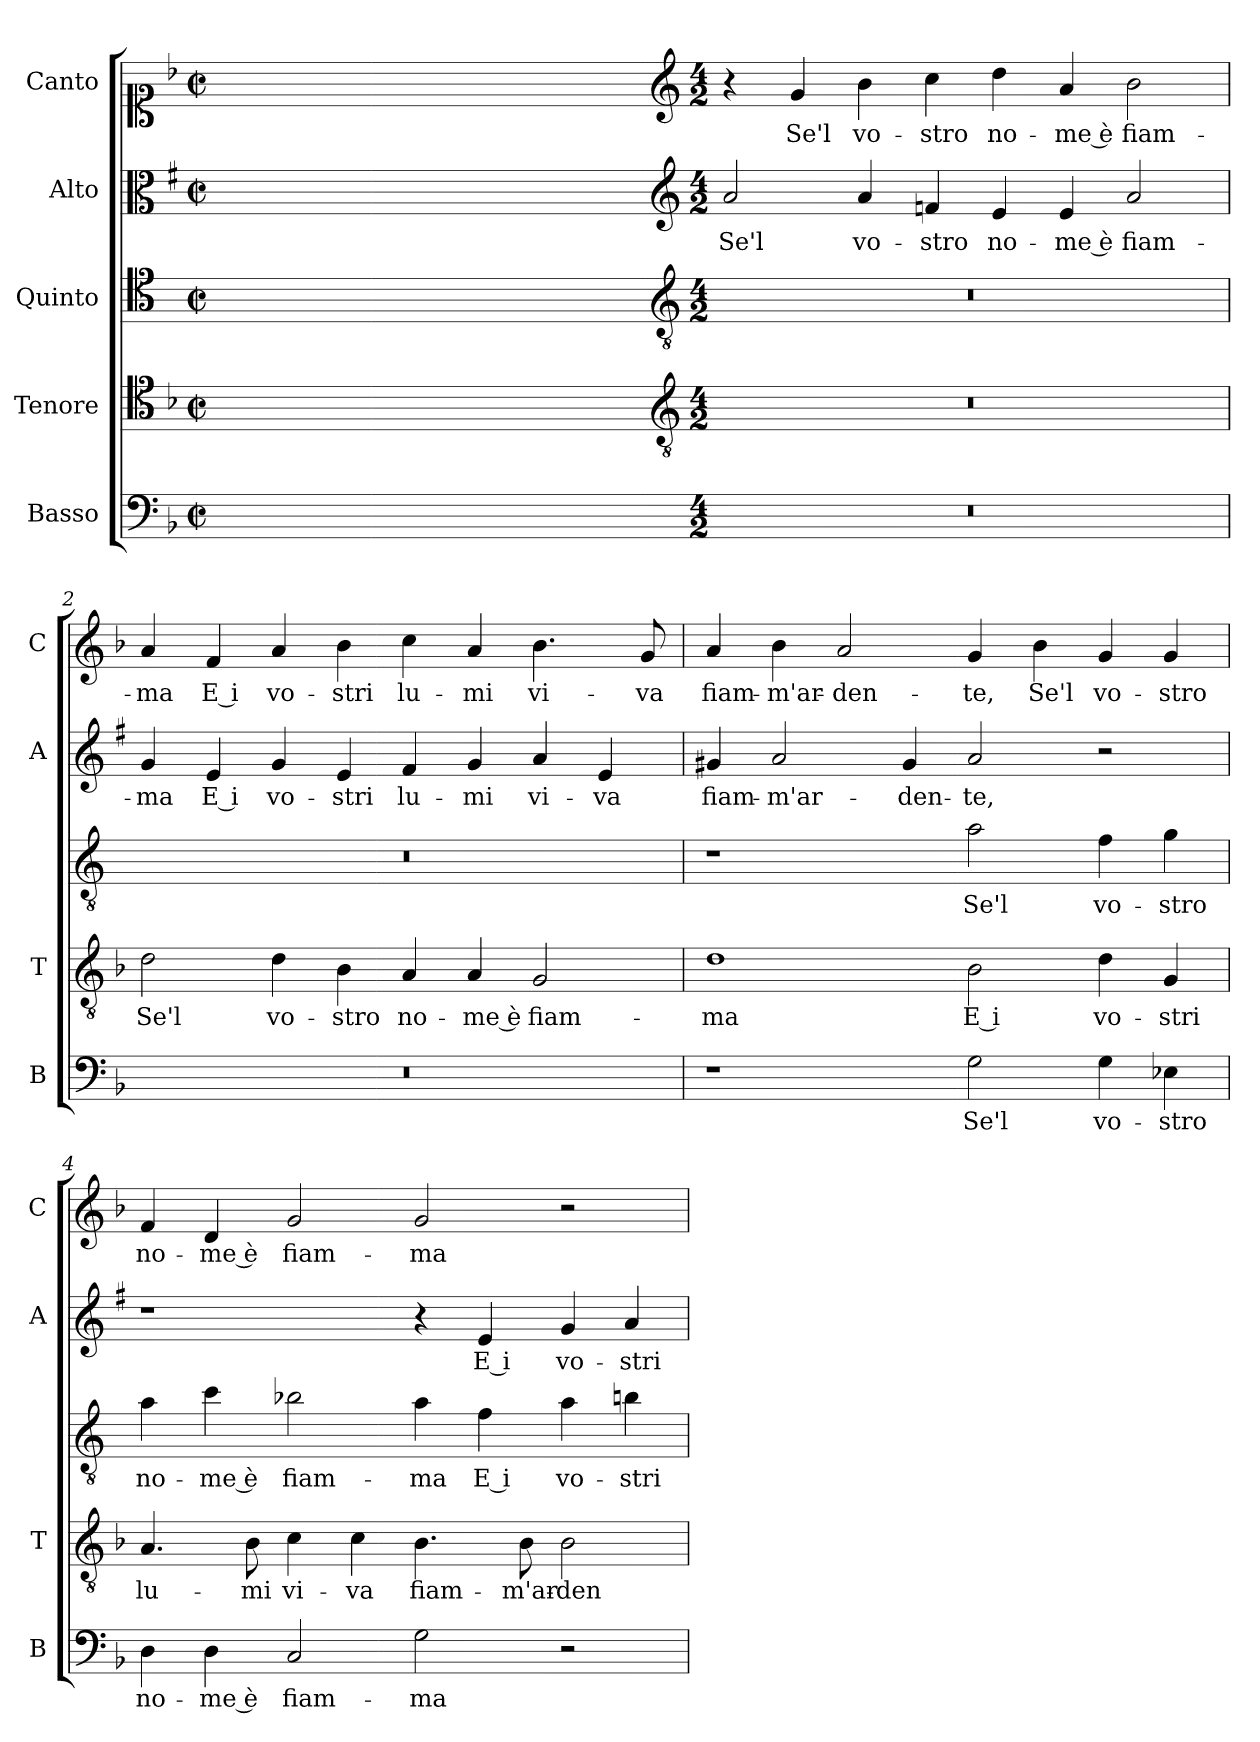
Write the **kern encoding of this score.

**kern	**text	**kern	**text	**kern	**text	**kern	**text	**kern	**text
*part5	*part5	*part4	*part4	*part3	*part3	*part2	*part2	*part1	*part1
*staff5	*staff5	*staff4	*staff4	*staff3	*staff3	*staff2	*staff2	*staff1	*staff1
*I"Basso	*	*I"Tenore	*	*I"Quinto	*	*I"Alto	*	*I"Canto	*
*I'B	*	*I'T	*	*	*	*I'A	*	*I'C	*
*clefF4	*	*clefC4	*	*clefC4	*	*clefC3	*	*clefC1	*
*	*	*	*	*ITrd4c7	*	*ITrd1c2	*	*	*
*k[b-]	*	*k[b-]	*	*k[b-]	*	*k[b-]	*	*k[b-]	*
*F:	*	*F:	*	*F:	*	*F:	*	*F:	*
*M2/2	*	*M2/2	*	*M2/2	*	*M2/2	*	*M2/2	*
*met(c|)	*	*met(c|)	*	*met(c|)	*	*met(c|)	*	*met(c|)	*
=	=	=	=	=	=	=	=	=	=
1ryy	.	1ryy	.	1ryy	.	1ryy	.	1ryy	.
=1X-	=1X-	=1X-	=1X-	=1X-	=1X-	=1X-	=1X-	=1X-	=1X-
4ryy	.	4ryy	.	4ryy	.	4ryy	.	4ryy	.
4ryy	.	4ryy	.	4ryy	.	4ryy	.	4ryy	.
4ryy	.	4ryy	.	4ryy	.	4ryy	.	4ryy	.
4ryy	.	4ryy	.	4ryy	.	4ryy	.	4ryy	.
=1-	=1-	=1-	=1-	=1-	=1-	=1-	=1-	=1-	=1-
*	*	*clefGv2	*	*clefGv2	*	*clefG2	*	*clefG2	*
*M4/2	*	*M4/2	*	*M4/2	*	*M4/2	*	*M4/2	*
!	!	!	!	!	!	!	!LO:LY:b	!	!
0r	.	0r	.	0r	.	2g/	Se'l	4r	.
!	!	!	!	!	!	!	!	!	!LO:LY:b
.	.	.	.	.	.	.	.	4g/	Se'l
!	!	!	!	!	!	!	!LO:LY:b	!	!LO:LY:b
.	.	.	.	.	.	4g/	vo-	4b-\	vo-
!	!	!	!	!	!	!	!LO:LY:b	!	!LO:LY:b
.	.	.	.	.	.	4e-X/	-stro	4cc\	-stro
!	!	!	!	!	!	!	!LO:LY:b	!	!LO:LY:b
.	.	.	.	.	.	4d/	no-	4dd\	no-
!	!	!	!	!	!	!	!LO:LY:b	!	!LO:LY:b
.	.	.	.	.	.	4d/	-me è	4a/	-me è
!	!	!	!	!	!	!	!LO:LY:b	!	!LO:LY:b
.	.	.	.	.	.	2g/	fiam-	2b-\	fiam-
=2	=2	=2	=2	=2	=2	=2	=2	=2	=2
!	!	!	!LO:LY:b	!	!	!	!LO:LY:b	!	!LO:LY:b
0r	.	2d\	Se'l	0r	.	4f/	-ma	4a/	-ma
!	!	!	!	!	!	!	!LO:LY:b	!	!LO:LY:b
.	.	.	.	.	.	4d/	E i	4f/	E i
!	!	!	!LO:LY:b	!	!	!	!LO:LY:b	!	!LO:LY:b
.	.	4d\	vo-	.	.	4f/	vo-	4a/	vo-
!	!	!	!LO:LY:b	!	!	!	!LO:LY:b	!	!LO:LY:b
.	.	4B-\	-stro	.	.	4d/	-stri	4b-\	-stri
!	!	!	!LO:LY:b	!	!	!	!LO:LY:b	!	!LO:LY:b
.	.	4A/	no-	.	.	4e/	lu-	4cc\	lu-
!	!	!	!LO:LY:b	!	!	!	!LO:LY:b	!	!LO:LY:b
.	.	4A/	-me è	.	.	4f/	-mi	4a/	-mi
!	!	!	!LO:LY:b	!	!	!	!LO:LY:b	!	!LO:LY:b
.	.	2G/	fiam-	.	.	4g/	vi-	4.b-\	vi-
!	!	!	!	!	!	!	!LO:LY:b	!	!
.	.	.	.	.	.	4d/	-va	.	.
!	!	!	!	!	!	!	!	!	!LO:LY:b
.	.	.	.	.	.	.	.	8g/	-va
!!LO:LB:g=z
=3	=3	=3	=3	=3	=3	=3	=3	=3	=3
!	!	!	!LO:LY:b	!	!	!	!LO:LY:b	!	!LO:LY:b
1r	.	1d	-ma	1r	.	4f#X/	fiam-	4a/	fiam-
!	!	!	!	!	!	!	!LO:LY:b	!	!LO:LY:b
.	.	.	.	.	.	2g/	-m'ar-	4b-\	-m'ar-
!	!	!	!	!	!	!	!	!	!LO:LY:b
.	.	.	.	.	.	.	.	2a/	-den-
!	!	!	!	!	!	!	!LO:LY:b	!	!
.	.	.	.	.	.	4f#/	-den-	.	.
!	!LO:LY:b	!	!LO:LY:b	!	!LO:LY:b	!	!LO:LY:b	!	!LO:LY:b
2G\	Se'l	2B-\	E i	2d\	Se'l	2g/	-te,	4g/	-te,
!	!	!	!	!	!	!	!	!	!LO:LY:b
.	.	.	.	.	.	.	.	4b-\	Se'l
!	!LO:LY:b	!	!LO:LY:b	!	!LO:LY:b	!	!	!	!LO:LY:b
4G\	vo-	4d\	vo-	4B-\	vo-	2r	.	4g/	vo-
!	!LO:LY:b	!	!LO:LY:b	!	!LO:LY:b	!	!	!	!LO:LY:b
4E-X\	-stro	4G/	-stri	4c\	-stro	.	.	4g/	-stro
=4	=4	=4	=4	=4	=4	=4	=4	=4	=4
!	!LO:LY:b	!	!LO:LY:b	!	!LO:LY:b	!	!	!	!LO:LY:b
4D\	no-	4.A/	lu-	4d\	no-	1r	.	4f/	no-
!	!LO:LY:b	!	!	!	!LO:LY:b	!	!	!	!LO:LY:b
4D\	-me è	.	.	4f\	-me è	.	.	4d/	-me è
!	!	!	!LO:LY:b	!	!	!	!	!	!
.	.	8B-\	-mi	.	.	.	.	.	.
!	!LO:LY:b	!	!LO:LY:b	!	!LO:LY:b	!	!	!	!LO:LY:b
2C/	fiam-	4c\	vi-	2e-X\	fiam-	.	.	2g/	fiam-
!	!	!	!LO:LY:b	!	!	!	!	!	!
.	.	4c\	-va	.	.	.	.	.	.
!	!LO:LY:b	!	!LO:LY:b	!	!LO:LY:b	!	!	!	!LO:LY:b
2G\	-ma	4.B-\	fiam-	4d\	-ma	4r	.	2g/	-ma
!	!	!	!	!	!LO:LY:b	!	!LO:LY:b	!	!
.	.	.	.	4B-\	E i	4d/	E i	.	.
!	!	!	!LO:LY:b	!	!	!	!	!	!
.	.	8B-\	-m'ar-	.	.	.	.	.	.
!	!	!	!LO:LY:b	!	!LO:LY:b	!	!LO:LY:b	!	!
2r	.	2B-\	-den-	4d\	vo-	4f/	vo-	2r	.
!	!	!	!	!	!LO:LY:b	!	!LO:LY:b	!	!
.	.	.	.	4en\	-stri	4g/	-stri	.	.
=	=	=	=	=	=	=	=	=	=
*-	*-	*-	*-	*-	*-	*-	*-	*-	*-
